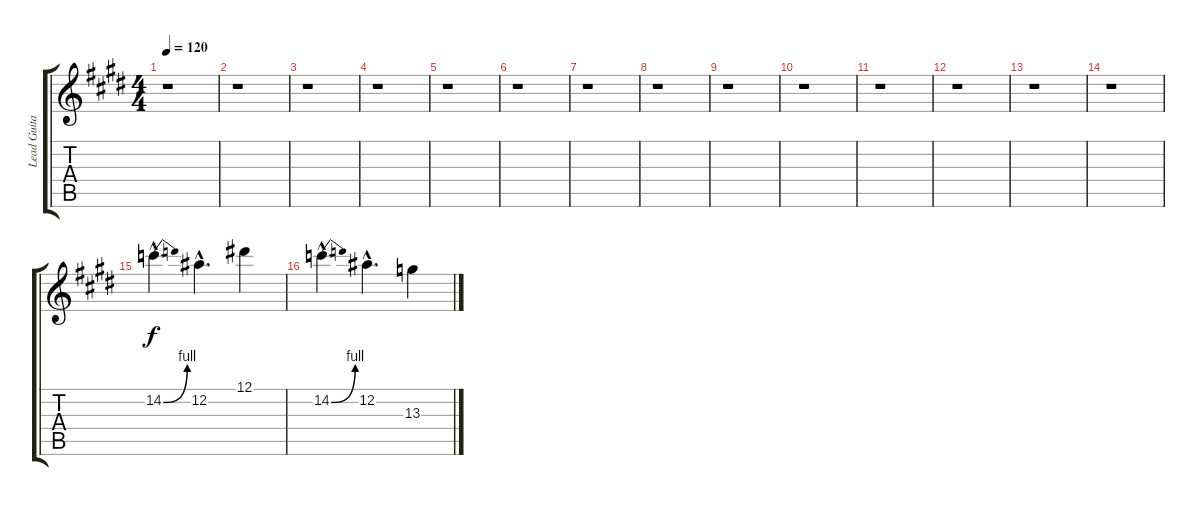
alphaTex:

\track ("Lead Guitar" "Lead Guita") {instrument overdrivenguitar}
\staff {score tabs}
\tuning (Eb4 Bb3 Gb3 Db3 Ab2 Eb2) {hide}
\ts (4 4)
\tempo 120
\clef g2
\ks e
r.1{dy f} |
r.1 |
r.1 |
r.1 |
r.1 |
r.1 |
r.1 |
r.1 |
r.1 |
r.1 |
r.1 |
r.1 |
r.1 |
r.1 |
14.2{be (bend 0 0 60 4) hac}.4{d} 12.2{hac}.4{d} 12.1.4 |
14.2{be (bend 0 0 60 4) hac}.4{d} 12.2{hac}.4{d} 13.3.4
